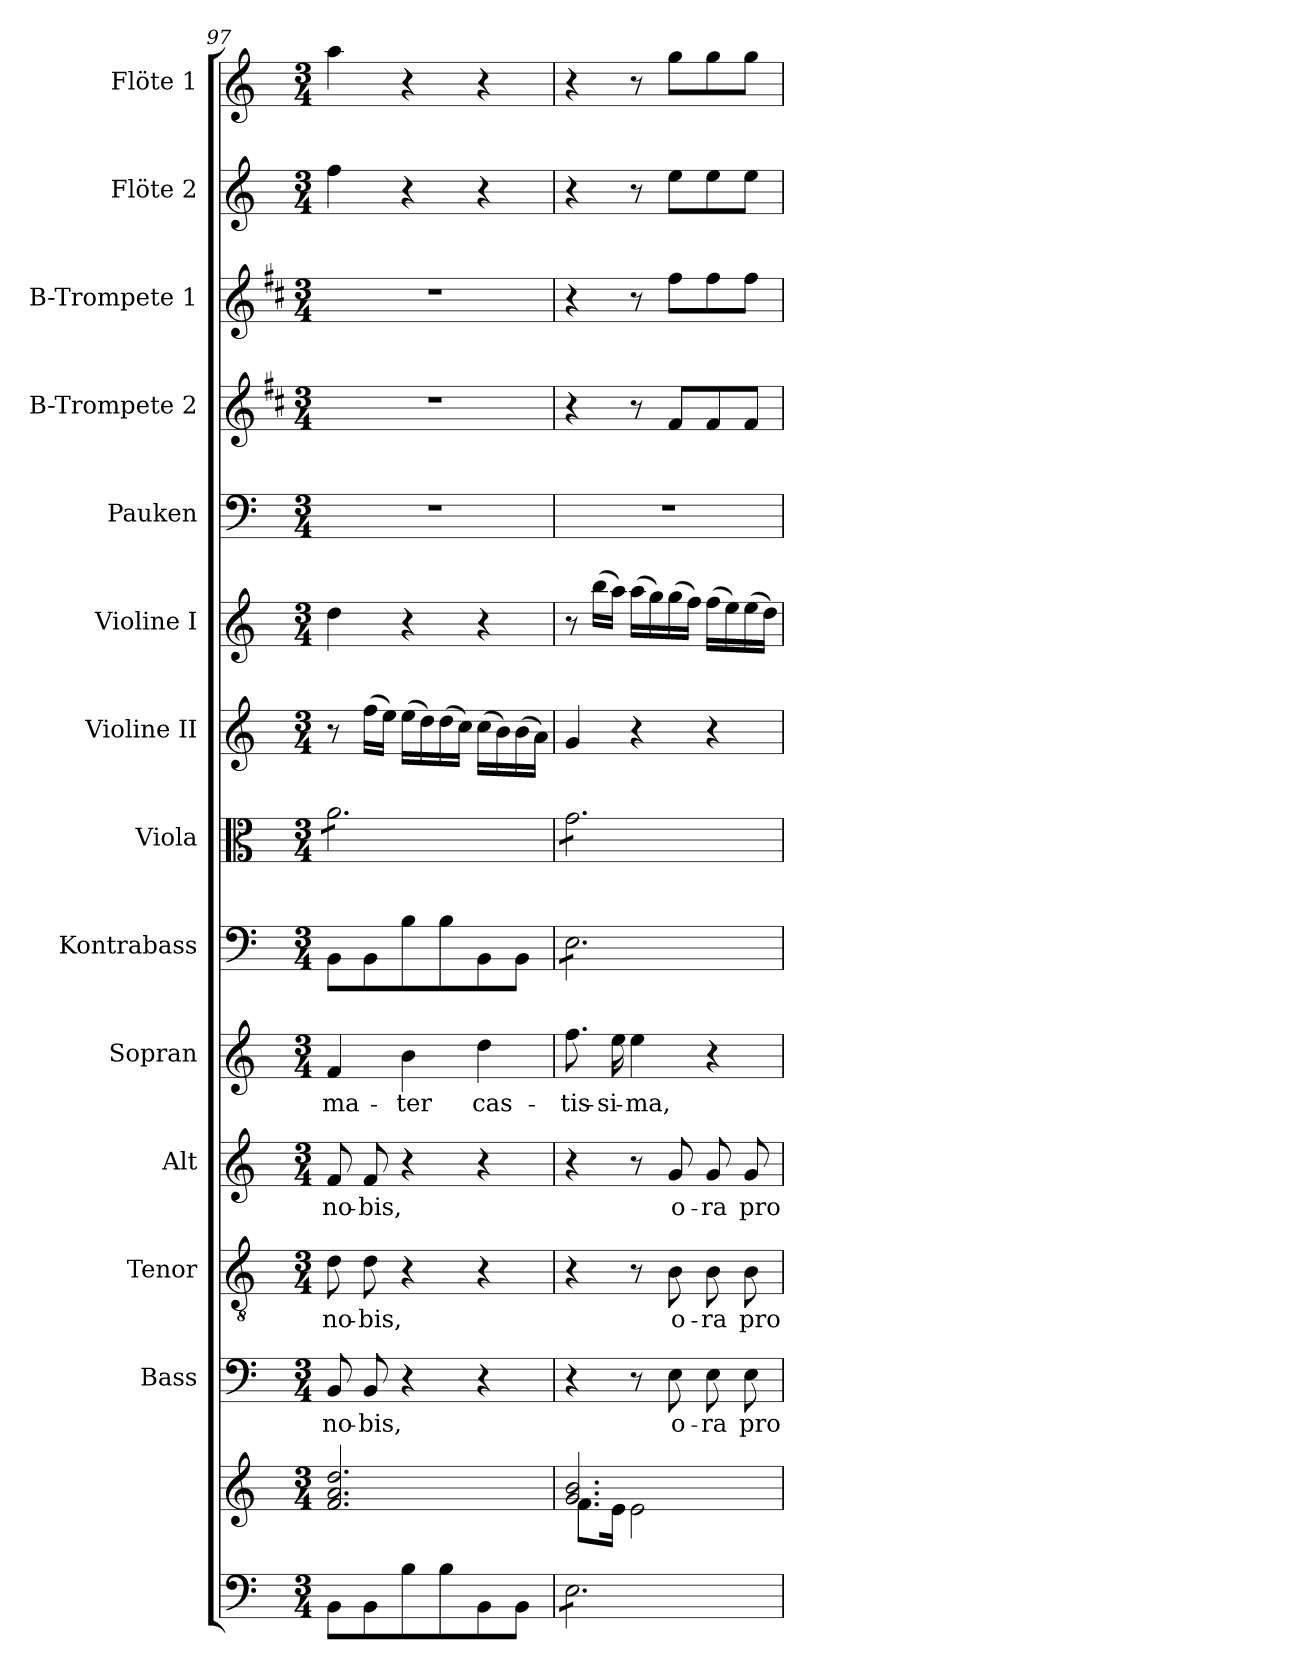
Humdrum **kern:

**kern	**kern	**kern	**text	**kern	**text	**kern	**text	**kern	**text	**kern	**kern	**kern	**kern	**kern	**kern	**kern	**kern	**kern
*part14	*part14	*part13	*part13	*part12	*part12	*part11	*part11	*part10	*part10	*part9	*part8	*part7	*part6	*part5	*part4	*part3	*part2	*part1
*staff15	*staff14	*staff13	*staff13	*staff12	*staff12	*staff11	*staff11	*staff10	*staff10	*staff9	*staff8	*staff7	*staff6	*staff5	*staff4	*staff3	*staff2	*staff1
*	*	*I"Bass	*	*I"Tenor	*	*I"Alt	*	*I"Sopran	*	*I"Kontrabass	*I"Viola	*I"Violine II	*I"Violine I	*I"Pauken	*I"B-Trompete 2	*I"B-Trompete 1	*I"Flöte 2	*I"Flöte 1
*	*	*I'B.	*	*I'T.	*	*I'A.	*	*I'S.	*	*I'Kb.	*I'Vla.	*I'Vl. II	*I'Vl. I	*I'Pk.	*I'B Trp. 2	*I'B Trp. 1	*I'Fl. 2	*I'Fl. 1
*clefF4	*clefG2	*clefF4	*	*clefGv2	*	*clefG2	*	*clefG2	*	*clefF4	*clefC3	*clefG2	*clefG2	*clefF4	*clefG2	*clefG2	*clefG2	*clefG2
*	*	*	*	*	*	*	*	*	*	*ITrd7c12	*	*	*	*	*ITrd1c2	*ITrd1c2	*	*
*k[]	*k[]	*k[]	*	*k[]	*	*k[]	*	*k[]	*	*k[]	*k[]	*k[]	*k[]	*k[]	*k[]	*k[]	*k[]	*k[]
*C:	*C:	*C:	*	*C:	*	*C:	*	*C:	*	*C:	*C:	*C:	*C:	*C:	*C:	*C:	*C:	*C:
*M3/4	*M3/4	*M3/4	*	*M3/4	*	*M3/4	*	*M3/4	*	*M3/4	*M3/4	*M3/4	*M3/4	*M3/4	*M3/4	*M3/4	*M3/4	*M3/4
=97	=97	=97	=97	=97	=97	=97	=97	=97	=97	=97	=97	=97	=97	=97	=97	=97	=97	=97
!	!	!	!LO:LY:b	!	!LO:LY:b	!	!LO:LY:b	!	!LO:LY:b	!	!	!	!	!	!	!	!	!
*	*	*	*	*	*	*	*	*	*	*	*tremolo	*	*	*	*	*	*	*
8BB\L	2.f/ 2.a/ 2.dd/	8BB/	no-	8d\	no-	8f/	no-	4f/	ma-	8BBB\L	8a\L	8r	4dd\	2.r	2.r	2.r	4ff\	4aa\
!	!	!	!LO:LY:b	!	!LO:LY:b	!	!LO:LY:b	!	!	!	!	!	!	!	!	!	!	!
8BB\	.	8BB/	-bis,	8d\	-bis,	8f/	-bis,	.	.	8BBB\	8a\	(>16ff\LL	.	.	.	.	.	.
.	.	.	.	.	.	.	.	.	.	.	.	16ee\JJ)	.	.	.	.	.	.
!	!	!	!	!	!	!	!	!	!LO:LY:b	!	!	!	!	!	!	!	!	!
8B\	.	4r	.	4r	.	4r	.	4b\	-ter	8BB\	8a\	(>16ee\LL	4r	.	.	.	4r	4r
.	.	.	.	.	.	.	.	.	.	.	.	16dd\)	.	.	.	.	.	.
8B\	.	.	.	.	.	.	.	.	.	8BB\	8a\	(>16dd\	.	.	.	.	.	.
.	.	.	.	.	.	.	.	.	.	.	.	16cc\JJ)	.	.	.	.	.	.
!	!	!	!	!	!	!	!	!	!LO:LY:b	!	!	!	!	!	!	!	!	!
8BB\	.	4r	.	4r	.	4r	.	4dd\	cas-	8BBB\	8a\	(>16cc\LL	4r	.	.	.	4r	4r
.	.	.	.	.	.	.	.	.	.	.	.	16b\)	.	.	.	.	.	.
8BB\J	.	.	.	.	.	.	.	.	.	8BBB\J	8a\J	(>16b\	.	.	.	.	.	.
.	.	.	.	.	.	.	.	.	.	.	.	16a\JJ)	.	.	.	.	.	.
=98	=98	=98	=98	=98	=98	=98	=98	=98	=98	=98	=98	=98	=98	=98	=98	=98	=98	=98
*	*^	*	*	*	*	*	*	*	*	*	*	*	*	*	*	*	*	*
!	!	!	!	!	!	!	!	!	!	!LO:LY:b	!	!	!	!	!	!	!	!	!
*tremolo	*	*	*	*	*	*	*	*	*	*	*	*	*	*	*	*	*	*	*
*	*	*	*	*	*	*	*	*	*	*	*tremolo	*	*	*	*	*	*	*	*
8E\L	2.g/ 2.b/	8.f\L	4r	.	4r	.	4r	.	8.ff\	-tis-	8EE\L	8g\L	4g/	8r	2.r	4r	4r	4r	4r
8E\	.	.	.	.	.	.	.	.	.	.	8EE\	8g\	.	(>16bb\LL	.	.	.	.	.
!	!	!	!	!	!	!	!	!	!	!LO:LY:b	!	!	!	!	!	!	!	!	!
.	.	16e\Jk	.	.	.	.	.	.	16ee\	-si-	.	.	.	16aa\JJ)	.	.	.	.	.
!	!	!	!	!	!	!	!	!	!	!LO:LY:b	!	!	!	!	!	!	!	!	!
8E\	.	2e\	8r	.	8r	.	8r	.	4ee\	-ma,	8EE\	8g\	4r	(>16aa\LL	.	8r	8r	8r	8r
.	.	.	.	.	.	.	.	.	.	.	.	.	.	16gg\)	.	.	.	.	.
!	!	!	!	!LO:LY:b	!	!LO:LY:b	!	!LO:LY:b	!	!	!	!	!	!	!	!	!	!	!
8E\	.	.	8E\	o-	8B\	o-	8g/	o-	.	.	8EE\	8g\	.	(>16gg\	.	8e/L	8ee\L	8ee\L	8gg\L
.	.	.	.	.	.	.	.	.	.	.	.	.	.	16ff\JJ)	.	.	.	.	.
!	!	!	!	!LO:LY:b	!	!LO:LY:b	!	!LO:LY:b	!	!	!	!	!	!	!	!	!	!	!
8E\	.	.	8E\	-ra	8B\	-ra	8g/	-ra	4r	.	8EE\	8g\	4r	(>16ff\LL	.	8e/	8ee\	8ee\	8gg\
.	.	.	.	.	.	.	.	.	.	.	.	.	.	16ee\)	.	.	.	.	.
!	!	!	!	!LO:LY:b	!	!LO:LY:b	!	!LO:LY:b	!	!	!	!	!	!	!	!	!	!	!
8E\J	.	.	8E\	pro	8B\	pro	8g/	pro	.	.	8EE\J	8g\J	.	(>16ee\	.	8e/J	8ee\J	8ee\J	8gg\J
*	*	*	*	*	*	*	*	*	*	*	*	*Xtremolo	*	*	*	*	*	*	*
*	*	*	*	*	*	*	*	*	*	*	*Xtremolo	*	*	*	*	*	*	*	*
*Xtremolo	*	*	*	*	*	*	*	*	*	*	*	*	*	*	*	*	*	*	*
.	.	.	.	.	.	.	.	.	.	.	.	.	.	16dd\JJ)	.	.	.	.	.
*	*v	*v	*	*	*	*	*	*	*	*	*	*	*	*	*	*	*	*	*
=	=	=	=	=	=	=	=	=	=	=	=	=	=	=	=	=	=	=
*-	*-	*-	*-	*-	*-	*-	*-	*-	*-	*-	*-	*-	*-	*-	*-	*-	*-	*-
